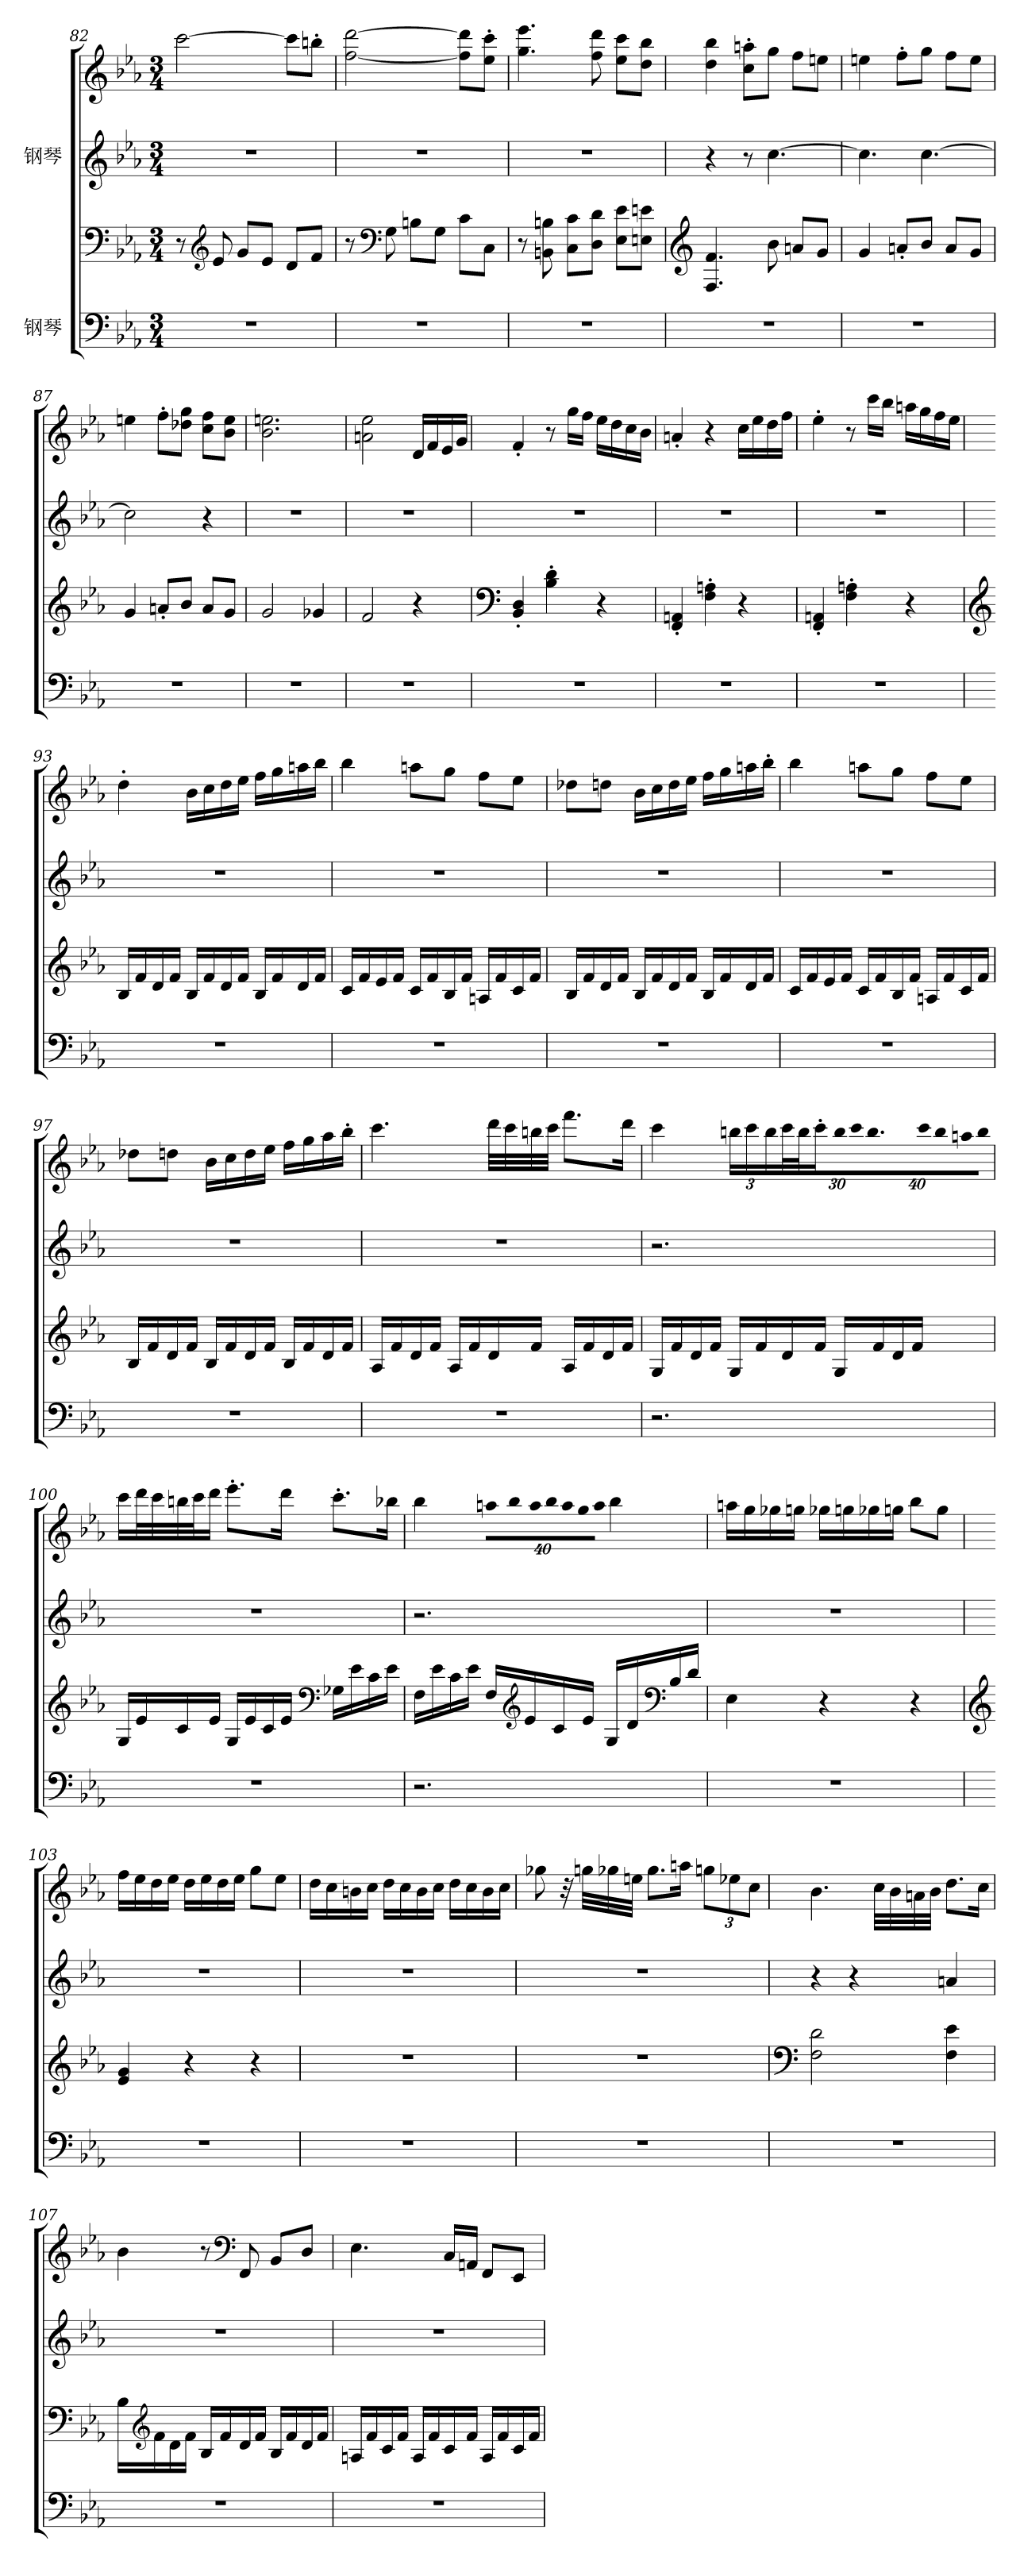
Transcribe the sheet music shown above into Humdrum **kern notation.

**kern	**kern	**kern	**kern
*part2	*part2	*part1	*part1
*staff4	*staff3	*staff2	*staff1
*I"钢琴	*	*I"钢琴	*
*clefF4	*clefF4	*clefG2	*clefG2
*k[b-e-a-]	*k[b-e-a-]	*k[b-e-a-]	*k[b-e-a-]
*M3/4	*M3/4	*M3/4	*M3/4
=82	=82	=82	=82
2.r	8r	2.r	[2ccc\
*	*clefG2	*	*
.	8e-/	.	.
.	8g/L	.	.
.	8e-/J	.	.
.	8d/L	.	8ccc\L]
.	8f/J	.	8bbn'\J
!!LO:PB:g=z
=83	=83	=83	=83
2.r	8r	2.r	[2ff\ [2ddd\
*	*clefF4	*	*
.	8G\	.	.
.	8Bn\L	.	.
.	8G\J	.	.
.	8c\L	.	8ff\] 8ddd\]L
.	8C\J	.	8ee-\' 8ccc\'J
=84	=84	=84	=84
2.r	8r	2.r	4.gg\ 4.eee-\
.	8BBn\ 8Bn\	.	.
.	8C\ 8c\L	.	.
.	8D\ 8d\J	.	8ff\ 8ddd\
.	8E-\ 8e-\L	.	8ee-\ 8ccc\L
.	8En\ 8en\J	.	8dd\ 8bb-\J
=85	=85	=85	=85
*	*clefG2	*	*
2.r	4.F/ 4.f/	4r	4dd\ 4bb-\
.	.	8r	8cc\' 8aan\'L
.	8b-\	[4.cc\	8gg\J
.	8an/L	.	8ff\L
.	8g/J	.	8een\J
=86	=86	=86	=86
2.r	4g/	4.cc\]	4een\
.	8an'/L	.	8ff'\L
.	8b-/J	[4.cc\	8gg\J
.	8a/L	.	8ff\L
.	8g/J	.	8ee\J
=87	=87	=87	=87
2.r	4g/	2cc\]	4een\
.	8an'/L	.	8ff'\L
.	8b-/J	.	8dd-X\ 8gg\J
.	8a/L	4r	8cc\ 8ff\L
.	8g/J	.	8b-\ 8ee\J
!!LO:LB:g=z
=88	=88	=88	=88
2.r	2g/	2.r	2.b-\ 2.een\
.	4g-X/	.	.
=89	=89	=89	=89
*	*	*	*MM60
2.r	2f/	2.r	2an\ 2ee-\
*	*	*	*MM135
.	4r	.	16d/LL
.	.	.	16f/
.	.	.	16e-/
.	.	.	16g/JJ
=90	=90	=90	=90
*	*clefF4	*	*
2.r	4BB-/' 4D/'	2.r	4f'/
.	4B-\' 4d\'	.	8r
.	.	.	16gg\LL
.	.	.	16ff\JJ
.	4r	.	16ee-\LL
.	.	.	16dd\
.	.	.	16cc\
.	.	.	16b-\JJ
=91	=91	=91	=91
2.r	4FF/' 4AAn/'	2.r	4an'/
.	4F\' 4An\'	.	4r
.	4r	.	16cc\LL
.	.	.	16ee-\
.	.	.	16dd\
.	.	.	16ff\JJ
=92	=92	=92	=92
2.r	4FF/' 4AAn/'	2.r	4ee-'\
.	4F\' 4An\'	.	8r
.	.	.	16ccc\LL
.	.	.	16bb-\JJ
.	4r	.	16aan\LL
.	.	.	16gg\
.	.	.	16ff\
.	.	.	16ee-\JJ
!!LO:LB:g=z
=93	=93	=93	=93
*	*clefG2	*	*
2.r	16B-/LL	2.r	4dd'\
.	16f/	.	.
.	16d/	.	.
.	16f/JJ	.	.
.	16B-/LL	.	16b-\LL
.	16f/	.	16cc\
.	16d/	.	16dd\
.	16f/JJ	.	16ee-\JJ
.	16B-/LL	.	16ff\LL
.	16f/	.	16gg\
.	16d/	.	16aan\
.	16f/JJ	.	16bb-\JJ
=94	=94	=94	=94
2.r	16c/LL	2.r	4bb-\
.	16f/	.	.
.	16e-/	.	.
.	16f/JJ	.	.
.	16c/LL	.	8aan\L
.	16f/	.	.
.	16B-/	.	8gg\J
.	16f/JJ	.	.
.	16An/LL	.	8ff\L
.	16f/	.	.
.	16c/	.	8ee-\J
.	16f/JJ	.	.
=95	=95	=95	=95
2.r	16B-/LL	2.r	8dd-X\L
.	16f/	.	.
.	16d/	.	8ddn\J
.	16f/JJ	.	.
.	16B-/LL	.	16b-\LL
.	16f/	.	16cc\
.	16d/	.	16dd\
.	16f/JJ	.	16ee-\JJ
.	16B-/LL	.	16ff\LL
.	16f/	.	16gg\
.	16d/	.	16aan\
.	16f/JJ	.	16bb-'\JJ
!!LO:PB:g=z
=96	=96	=96	=96
2.r	16c/LL	2.r	4bb-\
.	16f/	.	.
.	16e-/	.	.
.	16f/JJ	.	.
.	16c/LL	.	8aan\L
.	16f/	.	.
.	16B-/	.	8gg\J
.	16f/JJ	.	.
.	16An/LL	.	8ff\L
.	16f/	.	.
.	16c/	.	8ee-\J
.	16f/JJ	.	.
=97	=97	=97	=97
2.r	16B-/LL	2.r	8dd-X\L
.	16f/	.	.
.	16d/	.	8ddn\J
.	16f/JJ	.	.
.	16B-/LL	.	16b-\LL
.	16f/	.	16cc\
.	16d/	.	16dd\
.	16f/JJ	.	16ee-\JJ
.	16B-/LL	.	16ff\LL
.	16f/	.	16gg\
.	16d/	.	16aa-\
.	16f/JJ	.	16bb-'\JJ
=98	=98	=98	=98
2.r	16A-/LL	2.r	4.ccc\
.	16f/	.	.
.	16d/	.	.
.	16f/JJ	.	.
.	16A-/LL	.	.
.	16f/	.	.
.	16d/	.	32ddd\LLL
.	.	.	32ccc\
.	16f/JJ	.	32bbn\
.	.	.	32ccc\JJJ
.	16A-/LL	.	8.fff\L
.	16f/	.	.
.	16d/	.	.
.	16f/JJ	.	16ddd\Jk
!!LO:LB:g=z
=99	=99	=99	=99
2.r	16G/LL	2.r	4ccc\
.	16f/	.	.
.	16d/	.	.
.	16f/JJ	.	.
*	*	*	*Xbrackettup
.	16G/LL	.	24bbn\LL
.	.	.	24ccc\
.	16f/	.	.
.	.	.	24bb\
.	16d/	.	32ccc\L
.	.	.	32bb\J
.	16f/JJ	.	16ccc'\
!	!	!	!LO:N:vis=256%9
.	16G/LL	.	960%17bb\KL
!	!	!	!LO:N:vis=32
.	.	.	640%23ccc\
!	!	!	!LO:N:vis=32.
.	.	.	1920%103bb\
.	16f/	.	.
!	!	!	!LO:N:vis=32
.	.	.	640%23ccc\
.	16d/	.	.
!	!	!	!LO:N:vis=32
.	.	.	640%23bb\
!	!	!	!LO:N:vis=32
.	.	.	640%23aan\
.	16f/JJ	.	.
!	!	!	!LO:N:vis=32
.	.	.	640%23bb\JJJ
960ryy	960ryy	960ryy	.
=100	=100	=100	=100
2.r	16G/LL	2.r	16ccc\LL
.	16e-/	.	32ddd\L
.	.	.	32ccc\
.	16c/	.	32bbn\
.	.	.	32ccc\J
.	16e-/JJ	.	16ddd\JJ
.	16G/LL	.	8.eee-'\L
.	16e-/	.	.
.	16c/	.	.
.	16e-/JJ	.	16ddd\Jk
*	*clefF4	*	*
.	16G-X\LL	.	8.ccc'\L
.	16e-\	.	.
.	16c\	.	.
.	16e-\JJ	.	16bb-X\Jk
!!LO:LB:g=z
=101	=101	=101	=101
2.r	16F\LL	2.r	4bb-\
.	16e-\	.	.
.	16c\	.	.
.	16e-\JJ	.	.
!	!	!	!LO:N:vis=32
.	16F/LL	.	640%23aan\LLL
!	!	!	!LO:N:vis=32
.	.	.	640%23bb-\
*	*clefG2	*	*
.	16e-/	.	.
!	!	!	!LO:N:vis=32
.	.	.	640%23aa\
!	!	!	!LO:N:vis=32
.	.	.	640%23bb-\
.	16c/	.	.
!	!	!	!LO:N:vis=32
.	.	.	640%23aa\
!	!	!	!LO:N:vis=32
.	.	.	640%23gg\
.	16e-/JJ	.	.
!	!	!	!LO:N:vis=32
.	.	.	640%23aa\JJJ
.	16G/LL	.	.
.	.	.	4bb-\
.	16d/	.	.
*	*clefF4	*	*
.	16B-/	.	.
.	16d/JJ	.	.
640ryy	640ryy	640ryy	.
=102	=102	=102	=102
2.r	4E-\	2.r	16aan\LL
.	.	.	16gg\
.	.	.	16gg-X\
.	.	.	16ggn\JJ
.	4r	.	16gg-X\LL
.	.	.	16ggn\
.	.	.	16gg-X\
.	.	.	16ggn\JJ
.	4r	.	8bb-\L
.	.	.	8gg\J
!!LO:PB:g=z
=103	=103	=103	=103
*	*clefG2	*	*
2.r	4e-/ 4g/	2.r	16ff\LL
.	.	.	16ee-\
.	.	.	16dd\
.	.	.	16ee-\JJ
.	4r	.	16dd\LL
.	.	.	16ee-\
.	.	.	16dd\
.	.	.	16ee-\JJ
.	4r	.	8gg\L
.	.	.	8ee-\J
=104	=104	=104	=104
2.r	2.r	2.r	16dd\LL
.	.	.	16cc\
.	.	.	16bn\
.	.	.	16cc\JJ
.	.	.	16dd\LL
.	.	.	16cc\
.	.	.	16b\
.	.	.	16cc\JJ
.	.	.	16dd\LL
.	.	.	16cc\
.	.	.	16b\
.	.	.	16cc\JJ
=105	=105	=105	=105
*	*	*	*MM120
2.r	2.r	2.r	8gg-X\
.	.	.	32r
.	.	.	32ggn\LLL
.	.	.	32gg-X\
.	.	.	32een\JJJ
.	.	.	8.gg-\L
.	.	.	16aan\Jk
.	.	.	12ggn\L
.	.	.	12ee-X\
.	.	.	12cc\J
!!LO:LB:g=z
=106	=106	=106	=106
*	*clefF4	*	*
2.r	2F\ 2d\	4r	4.b-\
.	.	4r	.
.	.	.	32cc\LLL
.	.	.	32b-\
.	.	.	32an\
.	.	.	32b-\JJJ
*	*	*	*MM85
.	4F\ 4e-\	4an/	8.dd\L
.	.	.	16cc\Jk
=107	=107	=107	=107
*	*	*	*MM135
2.r	16B-\LL	2.r	4b-\
*	*clefG2	*	*
.	16f\	.	.
.	16d\	.	.
.	16f\JJ	.	.
.	16B-/LL	.	8r
.	16f/	.	.
*	*	*	*clefF4
.	16d/	.	8FF/
.	16f/JJ	.	.
.	16B-/LL	.	8BB-/L
.	16f/	.	.
.	16d/	.	8D/J
.	16f/JJ	.	.
=108	=108	=108	=108
2.r	16An/LL	2.r	4.E-\
.	16f/	.	.
.	16c/	.	.
.	16f/JJ	.	.
.	16A/LL	.	.
.	16f/	.	.
.	16c/	.	16C/LL
.	16f/JJ	.	16AAn/JJ
.	16A/LL	.	8FF/L
.	16f/	.	.
.	16c/	.	8EE-/J
.	16f/JJ	.	.
=	=	=	=
*-	*-	*-	*-
